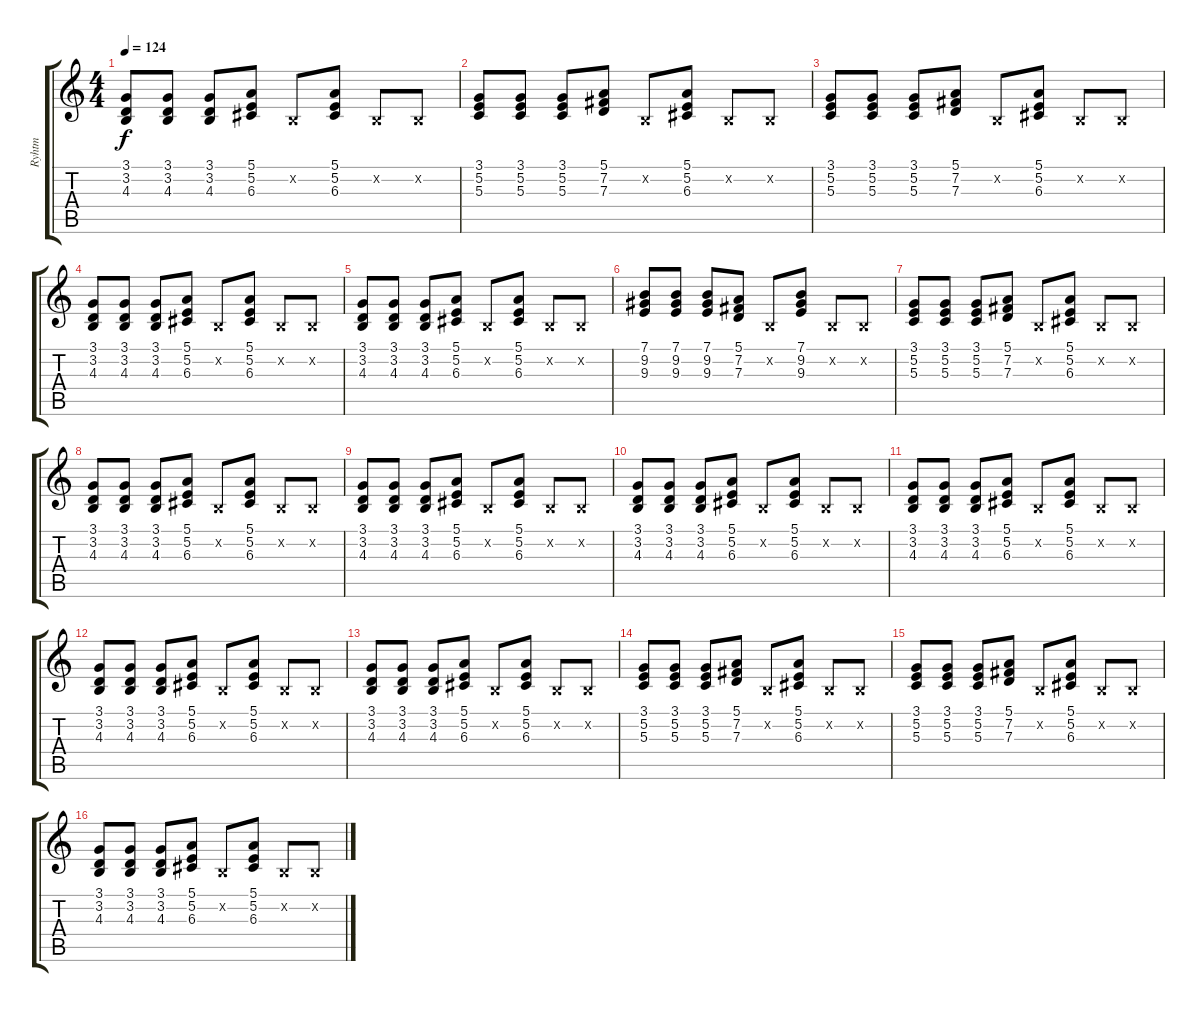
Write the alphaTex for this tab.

\track ("Ryhtm" "Ryhtm") {instrument electricpiano2}
\staff {score tabs}
\tuning (E4 B3 G3 D3 A2 E2) {hide}
\ts (4 4)
\tempo 124
\clef g2
\ks c
(3.1 3.2 4.3).8{dy f} (3.1 3.2 4.3).8 (3.1 3.2 4.3).8 (5.1 5.2 6.3).8 0.2{x}.8 (5.1 5.2 6.3).8 0.2{x}.8 0.2{x}.8 |
(3.1 5.2 5.3).8 (3.1 5.2 5.3).8 (3.1 5.2 5.3).8 (5.1 7.2 7.3).8 0.2{x}.8 (5.1 5.2 6.3).8 0.2{x}.8 0.2{x}.8 |
(3.1 5.2 5.3).8 (3.1 5.2 5.3).8 (3.1 5.2 5.3).8 (5.1 7.2 7.3).8 0.2{x}.8 (5.1 5.2 6.3).8 0.2{x}.8 0.2{x}.8 |
(3.1 3.2 4.3).8 (3.1 3.2 4.3).8 (3.1 3.2 4.3).8 (5.1 5.2 6.3).8 0.2{x}.8 (5.1 5.2 6.3).8 0.2{x}.8 0.2{x}.8 |
(3.1 3.2 4.3).8 (3.1 3.2 4.3).8 (3.1 3.2 4.3).8 (5.1 5.2 6.3).8 0.2{x}.8 (5.1 5.2 6.3).8 0.2{x}.8 0.2{x}.8 |
(7.1 9.2 9.3).8 (7.1 9.2 9.3).8 (7.1 9.2 9.3).8 (5.1 7.2 7.3).8 0.2{x}.8 (7.1 9.2 9.3).8 0.2{x}.8 0.2{x}.8 |
(3.1 5.2 5.3).8 (3.1 5.2 5.3).8 (3.1 5.2 5.3).8 (5.1 7.2 7.3).8 0.2{x}.8 (5.1 5.2 6.3).8 0.2{x}.8 0.2{x}.8 |
(3.1 3.2 4.3).8 (3.1 3.2 4.3).8 (3.1 3.2 4.3).8 (5.1 5.2 6.3).8 0.2{x}.8 (5.1 5.2 6.3).8 0.2{x}.8 0.2{x}.8 |
(3.1 3.2 4.3).8 (3.1 3.2 4.3).8 (3.1 3.2 4.3).8 (5.1 5.2 6.3).8 0.2{x}.8 (5.1 5.2 6.3).8 0.2{x}.8 0.2{x}.8 |
(3.1 3.2 4.3).8 (3.1 3.2 4.3).8 (3.1 3.2 4.3).8 (5.1 5.2 6.3).8 0.2{x}.8 (5.1 5.2 6.3).8 0.2{x}.8 0.2{x}.8 |
(3.1 3.2 4.3).8 (3.1 3.2 4.3).8 (3.1 3.2 4.3).8 (5.1 5.2 6.3).8 0.2{x}.8 (5.1 5.2 6.3).8 0.2{x}.8 0.2{x}.8 |
(3.1 3.2 4.3).8 (3.1 3.2 4.3).8 (3.1 3.2 4.3).8 (5.1 5.2 6.3).8 0.2{x}.8 (5.1 5.2 6.3).8 0.2{x}.8 0.2{x}.8 |
(3.1 3.2 4.3).8 (3.1 3.2 4.3).8 (3.1 3.2 4.3).8 (5.1 5.2 6.3).8 0.2{x}.8 (5.1 5.2 6.3).8 0.2{x}.8 0.2{x}.8 |
(3.1 5.2 5.3).8 (3.1 5.2 5.3).8 (3.1 5.2 5.3).8 (5.1 7.2 7.3).8 0.2{x}.8 (5.1 5.2 6.3).8 0.2{x}.8 0.2{x}.8 |
(3.1 5.2 5.3).8 (3.1 5.2 5.3).8 (3.1 5.2 5.3).8 (5.1 7.2 7.3).8 0.2{x}.8 (5.1 5.2 6.3).8 0.2{x}.8 0.2{x}.8 |
(3.1 3.2 4.3).8 (3.1 3.2 4.3).8 (3.1 3.2 4.3).8 (5.1 5.2 6.3).8 0.2{x}.8 (5.1 5.2 6.3).8 0.2{x}.8 0.2{x}.8
